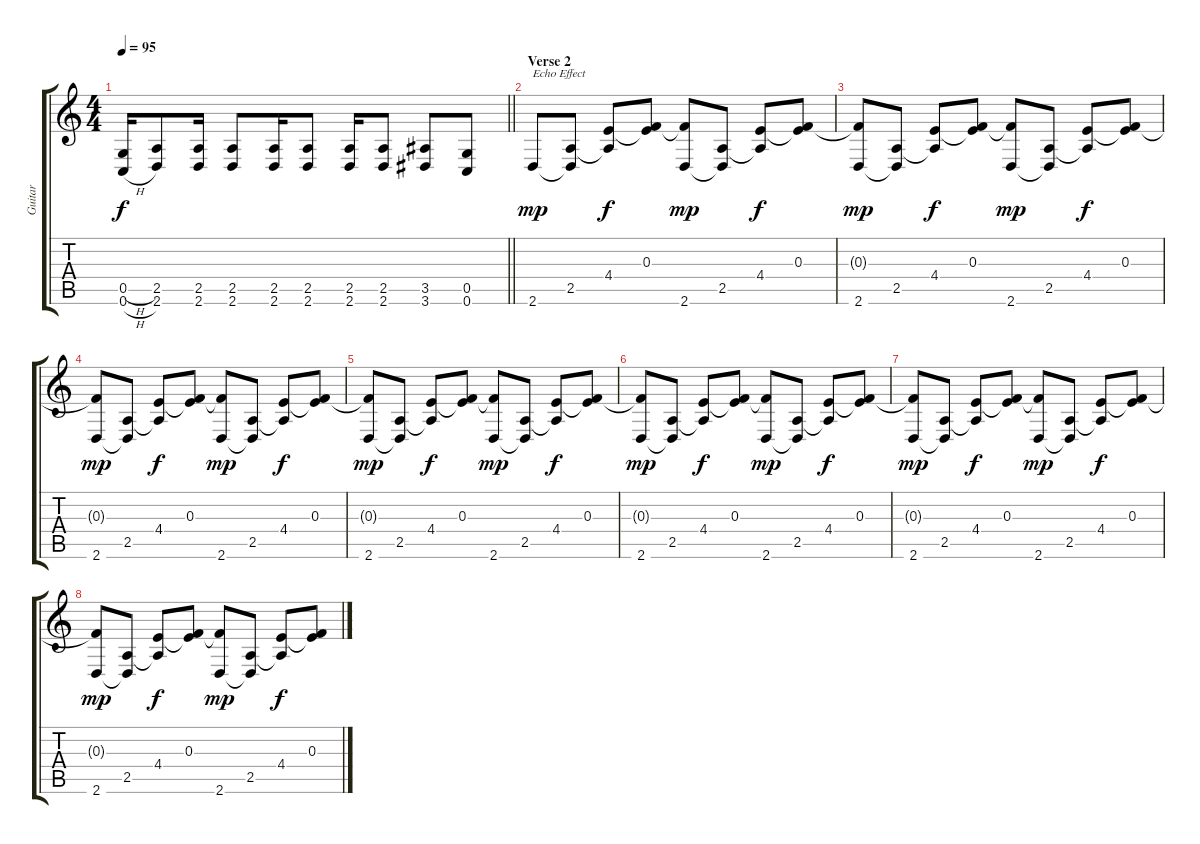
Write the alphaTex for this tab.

\track ("Guitar" "Guitar") {instrument distortionguitar}
\staff {score tabs}
\tuning (D4 A3 F3 C3 G2 C2) {hide}
\ts (4 4)
\tempo 95
\clef g2
\barLineRight lightlight
\ks c
(0.5{h} 0.6{h}).16{dy f} (2.5 2.6).8 (2.5 2.6).16 (2.5 2.6).8 (2.5 2.6).16 (2.5 2.6).8 (2.5 2.6).16 (2.5 2.6).8 (3.5 3.6).8 (0.5 0.6).8 |
\section ("" "Verse 2")
2.6.8{txt "Echo Effect" dy mp instrument electricguitarclean} (2.5 2.6{t}).8 (4.4 2.5{t}).8{dy f} (0.3 4.4{t}).8 (0.3{t} 2.6).8{dy mp} (2.5 2.6{t}).8 (4.4 2.5{t}).8{dy f} (0.3 4.4{t}).8 |
(0.3{t} 2.6).8{dy mp} (2.5 2.6{t}).8 (4.4 2.5{t}).8{dy f} (0.3 4.4{t}).8 (0.3{t} 2.6).8{dy mp} (2.5 2.6{t}).8 (4.4 2.5{t}).8{dy f} (0.3 4.4{t}).8 |
(0.3{t} 2.6).8{dy mp} (2.5 2.6{t}).8 (4.4 2.5{t}).8{dy f} (0.3 4.4{t}).8 (0.3{t} 2.6).8{dy mp} (2.5 2.6{t}).8 (4.4 2.5{t}).8{dy f} (0.3 4.4{t}).8 |
(0.3{t} 2.6).8{dy mp} (2.5 2.6{t}).8 (4.4 2.5{t}).8{dy f} (0.3 4.4{t}).8 (0.3{t} 2.6).8{dy mp} (2.5 2.6{t}).8 (4.4 2.5{t}).8{dy f} (0.3 4.4{t}).8 |
(0.3{t} 2.6).8{dy mp} (2.5 2.6{t}).8 (4.4 2.5{t}).8{dy f} (0.3 4.4{t}).8 (0.3{t} 2.6).8{dy mp} (2.5 2.6{t}).8 (4.4 2.5{t}).8{dy f} (0.3 4.4{t}).8 |
(0.3{t} 2.6).8{dy mp} (2.5 2.6{t}).8 (4.4 2.5{t}).8{dy f} (0.3 4.4{t}).8 (0.3{t} 2.6).8{dy mp} (2.5 2.6{t}).8 (4.4 2.5{t}).8{dy f} (0.3 4.4{t}).8 |
(0.3{t} 2.6).8{dy mp} (2.5 2.6{t}).8 (4.4 2.5{t}).8{dy f} (0.3 4.4{t}).8 (0.3{t} 2.6).8{dy mp} (2.5 2.6{t}).8 (4.4 2.5{t}).8{dy f} (0.3 4.4{t}).8
